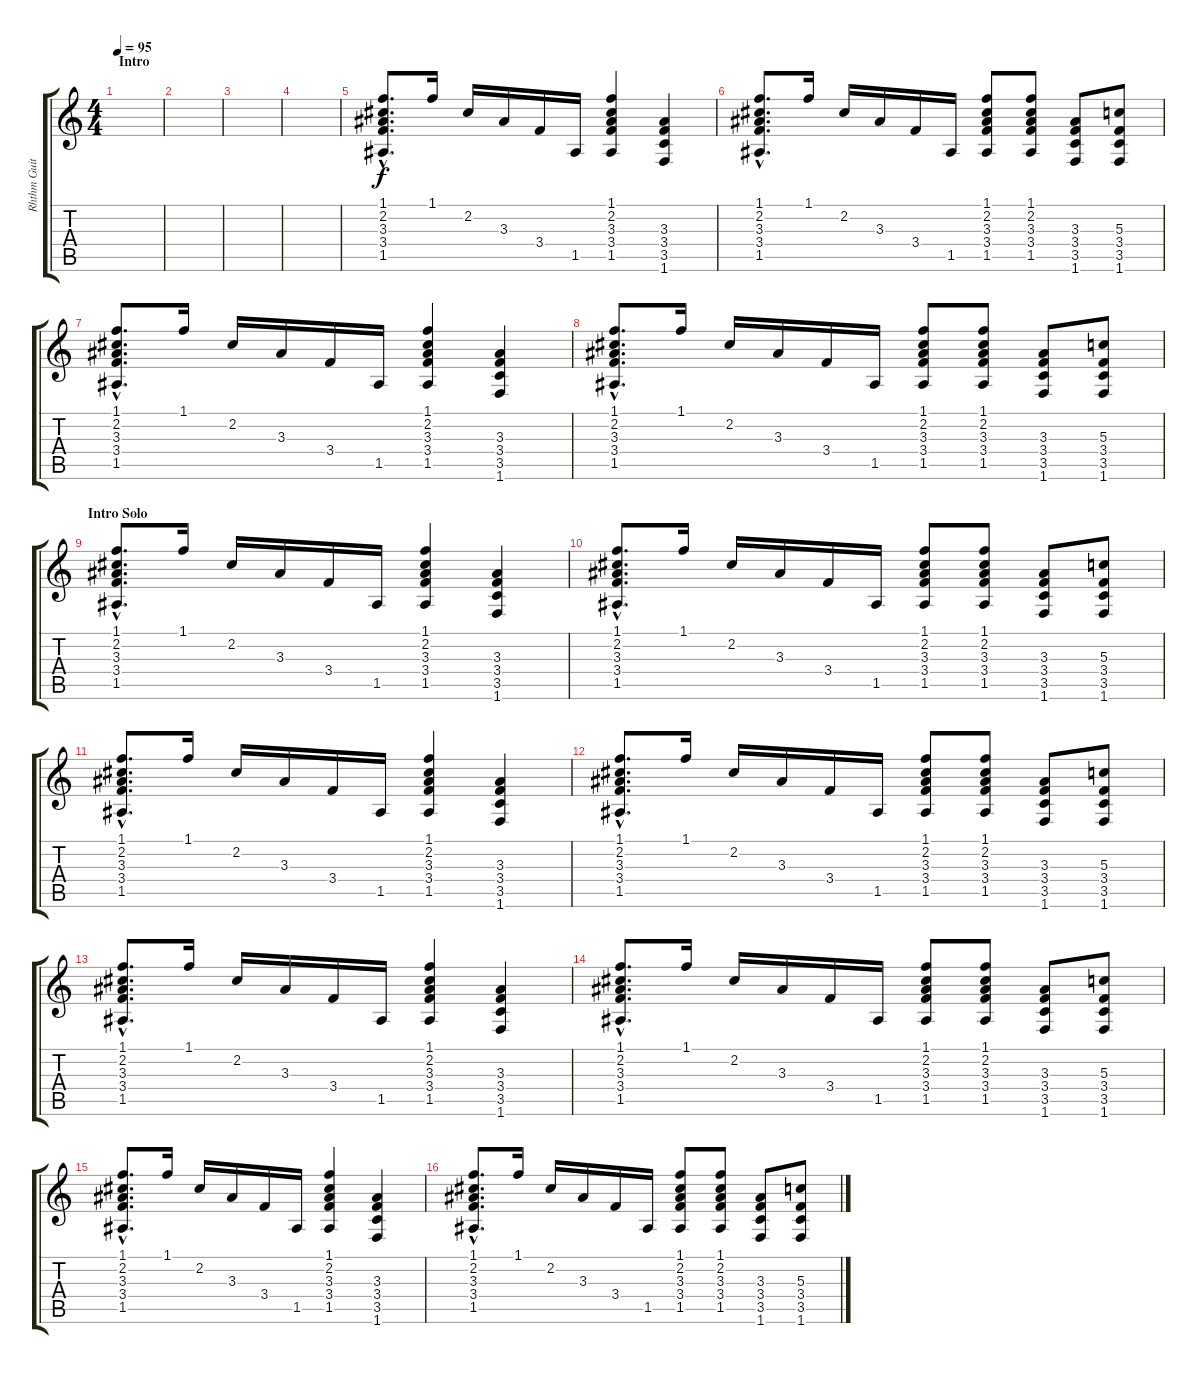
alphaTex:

\track ("Rhthm Guitar (Clean)" "Rhthm Guit") {instrument electricguitarclean}
\staff {score tabs}
\tuning (E4 B3 G3 D3 A2 E2) {hide}
\ts (4 4)
\section ("" "Intro")
\tempo 95
\clef g2
\ks c
|
|
|
|
(1.1{hac} 2.2{hac} 3.3{hac} 3.4{hac} 1.5{hac}).8{d} 1.1.16 2.2.16 3.3.16 3.4.16 1.5.16 (1.1 2.2 3.3 3.4 1.5).4 (3.3 3.4 3.5 1.6).4 |
(1.1{hac} 2.2{hac} 3.3{hac} 3.4{hac} 1.5{hac}).8{d} 1.1.16 2.2.16 3.3.16 3.4.16 1.5.16 (1.1 2.2 3.3 3.4 1.5).8 (1.1 2.2 3.3 3.4 1.5).8 (3.3 3.4 3.5 1.6).8 (5.3 3.4 3.5 1.6).8 |
(1.1{hac} 2.2{hac} 3.3{hac} 3.4{hac} 1.5{hac}).8{d} 1.1.16 2.2.16 3.3.16 3.4.16 1.5.16 (1.1 2.2 3.3 3.4 1.5).4 (3.3 3.4 3.5 1.6).4 |
(1.1{hac} 2.2{hac} 3.3{hac} 3.4{hac} 1.5{hac}).8{d} 1.1.16 2.2.16 3.3.16 3.4.16 1.5.16 (1.1 2.2 3.3 3.4 1.5).8 (1.1 2.2 3.3 3.4 1.5).8 (3.3 3.4 3.5 1.6).8 (5.3 3.4 3.5 1.6).8 |
\section ("" "Intro Solo")
(1.1{hac} 2.2{hac} 3.3{hac} 3.4{hac} 1.5{hac}).8{d} 1.1.16 2.2.16 3.3.16 3.4.16 1.5.16 (1.1 2.2 3.3 3.4 1.5).4 (3.3 3.4 3.5 1.6).4 |
(1.1{hac} 2.2{hac} 3.3{hac} 3.4{hac} 1.5{hac}).8{d} 1.1.16 2.2.16 3.3.16 3.4.16 1.5.16 (1.1 2.2 3.3 3.4 1.5).8 (1.1 2.2 3.3 3.4 1.5).8 (3.3 3.4 3.5 1.6).8 (5.3 3.4 3.5 1.6).8 |
(1.1{hac} 2.2{hac} 3.3{hac} 3.4{hac} 1.5{hac}).8{d} 1.1.16 2.2.16 3.3.16 3.4.16 1.5.16 (1.1 2.2 3.3 3.4 1.5).4 (3.3 3.4 3.5 1.6).4 |
(1.1{hac} 2.2{hac} 3.3{hac} 3.4{hac} 1.5{hac}).8{d} 1.1.16 2.2.16 3.3.16 3.4.16 1.5.16 (1.1 2.2 3.3 3.4 1.5).8 (1.1 2.2 3.3 3.4 1.5).8 (3.3 3.4 3.5 1.6).8 (5.3 3.4 3.5 1.6).8 |
(1.1{hac} 2.2{hac} 3.3{hac} 3.4{hac} 1.5{hac}).8{d} 1.1.16 2.2.16 3.3.16 3.4.16 1.5.16 (1.1 2.2 3.3 3.4 1.5).4 (3.3 3.4 3.5 1.6).4 |
(1.1{hac} 2.2{hac} 3.3{hac} 3.4{hac} 1.5{hac}).8{d} 1.1.16 2.2.16 3.3.16 3.4.16 1.5.16 (1.1 2.2 3.3 3.4 1.5).8 (1.1 2.2 3.3 3.4 1.5).8 (3.3 3.4 3.5 1.6).8 (5.3 3.4 3.5 1.6).8 |
(1.1{hac} 2.2{hac} 3.3{hac} 3.4{hac} 1.5{hac}).8{d} 1.1.16 2.2.16 3.3.16 3.4.16 1.5.16 (1.1 2.2 3.3 3.4 1.5).4 (3.3 3.4 3.5 1.6).4 |
(1.1{hac} 2.2{hac} 3.3{hac} 3.4{hac} 1.5{hac}).8{d} 1.1.16 2.2.16 3.3.16 3.4.16 1.5.16 (1.1 2.2 3.3 3.4 1.5).8 (1.1 2.2 3.3 3.4 1.5).8 (3.3 3.4 3.5 1.6).8 (5.3 3.4 3.5 1.6).8
